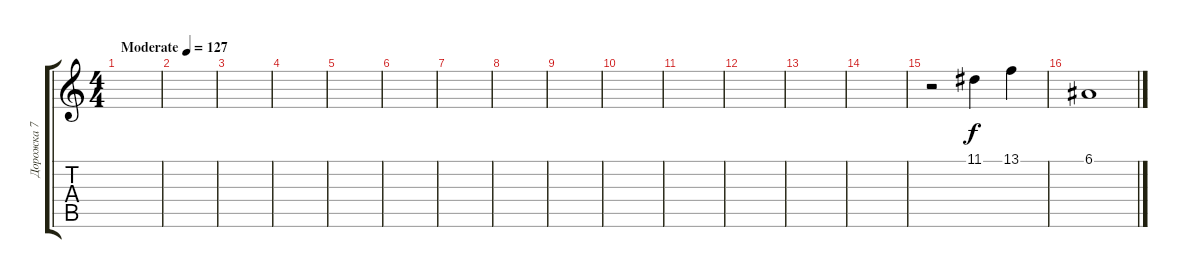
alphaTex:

\track ("Дорожка 7" "Дорожка 7") {instrument musicbox}
\staff {score tabs}
\tuning (E4 B3 G3 D3 A2 E2) {hide}
\ts (4 4)
\tempo (127 "Moderate")
\clef g2
\ks c
|
|
|
|
|
|
|
|
|
|
|
|
|
|
r.2 11.1.4 13.1.4 |
6.1.1
